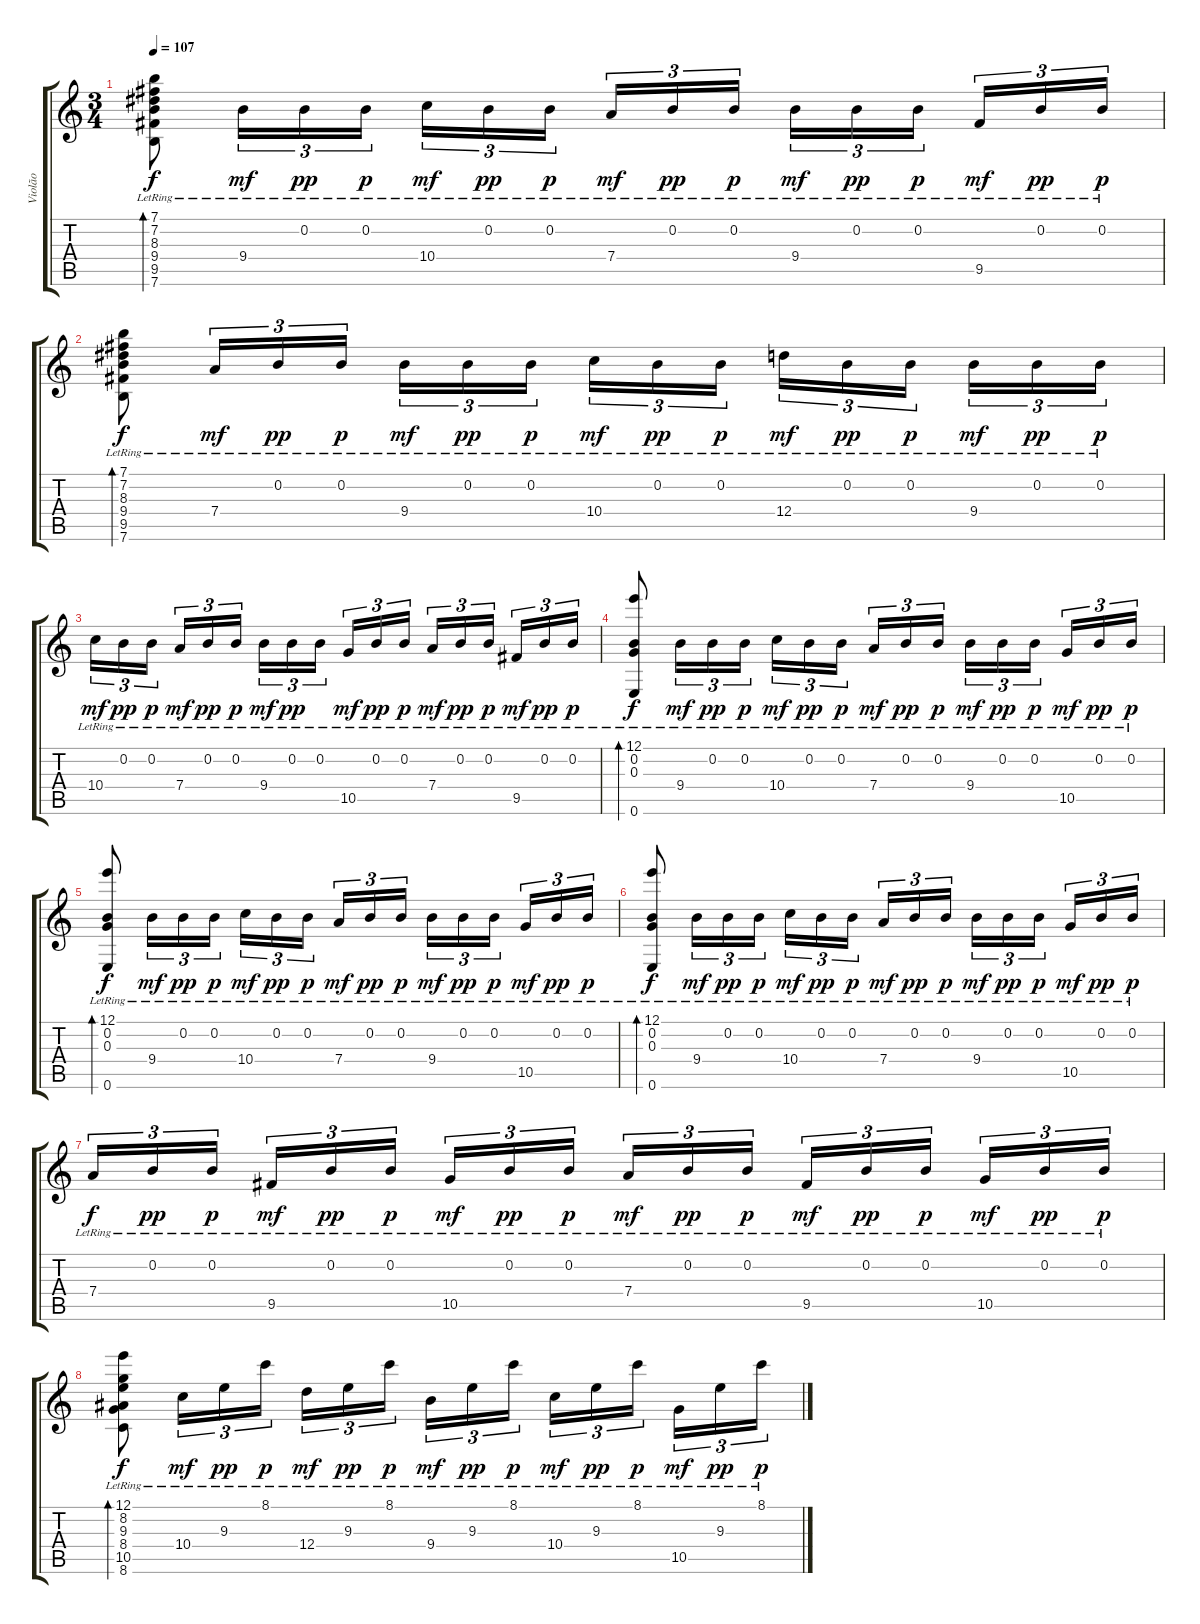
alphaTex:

\track ("Violão" "Violão") {instrument acousticguitarnylon}
\staff {score tabs}
\tuning (E4 B3 G3 D3 A2 E2) {hide}
\ts (3 4)
\tempo 107
\clef g2
\ks c
(7.1{lr} 7.2{lr} 8.3{lr} 9.4{lr} 9.5{lr} 7.6{lr}).8{bd 60 dy f} 9.4{lr}.16{tu (3 2) dy mf} 0.2{lr}.16{tu (3 2) dy pp} 0.2{lr}.16{tu (3 2) dy p} 10.4{lr}.16{tu (3 2) dy mf} 0.2{lr}.16{tu (3 2) dy pp} 0.2{lr}.16{tu (3 2) dy p} 7.4{lr}.16{tu (3 2) dy mf} 0.2{lr}.16{tu (3 2) dy pp} 0.2{lr}.16{tu (3 2) dy p} 9.4{lr}.16{tu (3 2) dy mf} 0.2{lr}.16{tu (3 2) dy pp} 0.2{lr}.16{tu (3 2) dy p} 9.5{lr}.16{tu (3 2) dy mf} 0.2{lr}.16{tu (3 2) dy pp} 0.2{lr}.16{tu (3 2) dy p} |
(7.1{lr} 7.2{lr} 8.3{lr} 9.4{lr} 9.5{lr} 7.6{lr}).8{bd 60 dy f} 7.4{lr}.16{tu (3 2) dy mf} 0.2{lr}.16{tu (3 2) dy pp} 0.2{lr}.16{tu (3 2) dy p} 9.4{lr}.16{tu (3 2) dy mf} 0.2{lr}.16{tu (3 2) dy pp} 0.2{lr}.16{tu (3 2) dy p} 10.4{lr}.16{tu (3 2) dy mf} 0.2{lr}.16{tu (3 2) dy pp} 0.2{lr}.16{tu (3 2) dy p} 12.4{lr}.16{tu (3 2) dy mf} 0.2{lr}.16{tu (3 2) dy pp} 0.2{lr}.16{tu (3 2) dy p} 9.4{lr}.16{tu (3 2) dy mf} 0.2{lr}.16{tu (3 2) dy pp} 0.2{lr}.16{tu (3 2) dy p} |
10.4{lr}.16{tu (3 2) dy mf} 0.2{lr}.16{tu (3 2) dy pp} 0.2{lr}.16{tu (3 2) dy p} 7.4{lr}.16{tu (3 2) dy mf} 0.2{lr}.16{tu (3 2) dy pp} 0.2{lr}.16{tu (3 2) dy p} 9.4{lr}.16{tu (3 2) dy mf} 0.2{lr}.16{tu (3 2) dy pp} 0.2{lr}.16{tu (3 2)} 10.5{lr}.16{tu (3 2) dy mf} 0.2{lr}.16{tu (3 2) dy pp} 0.2{lr}.16{tu (3 2) dy p} 7.4{lr}.16{tu (3 2) dy mf} 0.2{lr}.16{tu (3 2) dy pp} 0.2{lr}.16{tu (3 2) dy p} 9.5{lr}.16{tu (3 2) dy mf} 0.2{lr}.16{tu (3 2) dy pp} 0.2{lr}.16{tu (3 2) dy p} |
(12.1{lr} 0.2{lr} 0.3{lr} 0.6{lr}).8{bd 60 dy f} 9.4{lr}.16{tu (3 2) dy mf} 0.2{lr}.16{tu (3 2) dy pp} 0.2{lr}.16{tu (3 2) dy p} 10.4{lr}.16{tu (3 2) dy mf} 0.2{lr}.16{tu (3 2) dy pp} 0.2{lr}.16{tu (3 2) dy p} 7.4{lr}.16{tu (3 2) dy mf} 0.2{lr}.16{tu (3 2) dy pp} 0.2{lr}.16{tu (3 2) dy p} 9.4{lr}.16{tu (3 2) dy mf} 0.2{lr}.16{tu (3 2) dy pp} 0.2{lr}.16{tu (3 2) dy p} 10.5{lr}.16{tu (3 2) dy mf} 0.2{lr}.16{tu (3 2) dy pp} 0.2{lr}.16{tu (3 2) dy p} |
(12.1{lr} 0.2{lr} 0.3{lr} 0.6{lr}).8{bd 60 dy f} 9.4{lr}.16{tu (3 2) dy mf} 0.2{lr}.16{tu (3 2) dy pp} 0.2{lr}.16{tu (3 2) dy p} 10.4{lr}.16{tu (3 2) dy mf} 0.2{lr}.16{tu (3 2) dy pp} 0.2{lr}.16{tu (3 2) dy p} 7.4{lr}.16{tu (3 2) dy mf} 0.2{lr}.16{tu (3 2) dy pp} 0.2{lr}.16{tu (3 2) dy p} 9.4{lr}.16{tu (3 2) dy mf} 0.2{lr}.16{tu (3 2) dy pp} 0.2{lr}.16{tu (3 2) dy p} 10.5{lr}.16{tu (3 2) dy mf} 0.2{lr}.16{tu (3 2) dy pp} 0.2{lr}.16{tu (3 2) dy p} |
(12.1{lr} 0.2{lr} 0.3{lr} 0.6{lr}).8{bd 60 dy f} 9.4{lr}.16{tu (3 2) dy mf} 0.2{lr}.16{tu (3 2) dy pp} 0.2{lr}.16{tu (3 2) dy p} 10.4{lr}.16{tu (3 2) dy mf} 0.2{lr}.16{tu (3 2) dy pp} 0.2{lr}.16{tu (3 2) dy p} 7.4{lr}.16{tu (3 2) dy mf} 0.2{lr}.16{tu (3 2) dy pp} 0.2{lr}.16{tu (3 2) dy p} 9.4{lr}.16{tu (3 2) dy mf} 0.2{lr}.16{tu (3 2) dy pp} 0.2{lr}.16{tu (3 2) dy p} 10.5{lr}.16{tu (3 2) dy mf} 0.2{lr}.16{tu (3 2) dy pp} 0.2{lr}.16{tu (3 2) dy p} |
7.4{lr}.16{tu (3 2) dy f} 0.2{lr}.16{tu (3 2) dy pp} 0.2{lr}.16{tu (3 2) dy p} 9.5{lr}.16{tu (3 2) dy mf} 0.2{lr}.16{tu (3 2) dy pp} 0.2{lr}.16{tu (3 2) dy p} 10.5{lr}.16{tu (3 2) dy mf} 0.2{lr}.16{tu (3 2) dy pp} 0.2{lr}.16{tu (3 2) dy p} 7.4{lr}.16{tu (3 2) dy mf} 0.2{lr}.16{tu (3 2) dy pp} 0.2{lr}.16{tu (3 2) dy p} 9.5{lr}.16{tu (3 2) dy mf} 0.2{lr}.16{tu (3 2) dy pp} 0.2{lr}.16{tu (3 2) dy p} 10.5{lr}.16{tu (3 2) dy mf} 0.2{lr}.16{tu (3 2) dy pp} 0.2{lr}.16{tu (3 2) dy p} |
(12.1{lr} 8.2{lr} 9.3{lr} 8.4{lr} 10.5{lr} 8.6{lr}).8{bd 60 dy f} 10.4{lr}.16{tu (3 2) dy mf} 9.3{lr}.16{tu (3 2) dy pp} 8.1{lr}.16{tu (3 2) dy p} 12.4{lr}.16{tu (3 2) dy mf} 9.3{lr}.16{tu (3 2) dy pp} 8.1{lr}.16{tu (3 2) dy p} 9.4{lr}.16{tu (3 2) dy mf} 9.3{lr}.16{tu (3 2) dy pp} 8.1{lr}.16{tu (3 2) dy p} 10.4{lr}.16{tu (3 2) dy mf} 9.3{lr}.16{tu (3 2) dy pp} 8.1{lr}.16{tu (3 2) dy p} 10.5{lr}.16{tu (3 2) dy mf} 9.3{lr}.16{tu (3 2) dy pp} 8.1{lr}.16{tu (3 2) dy p}
